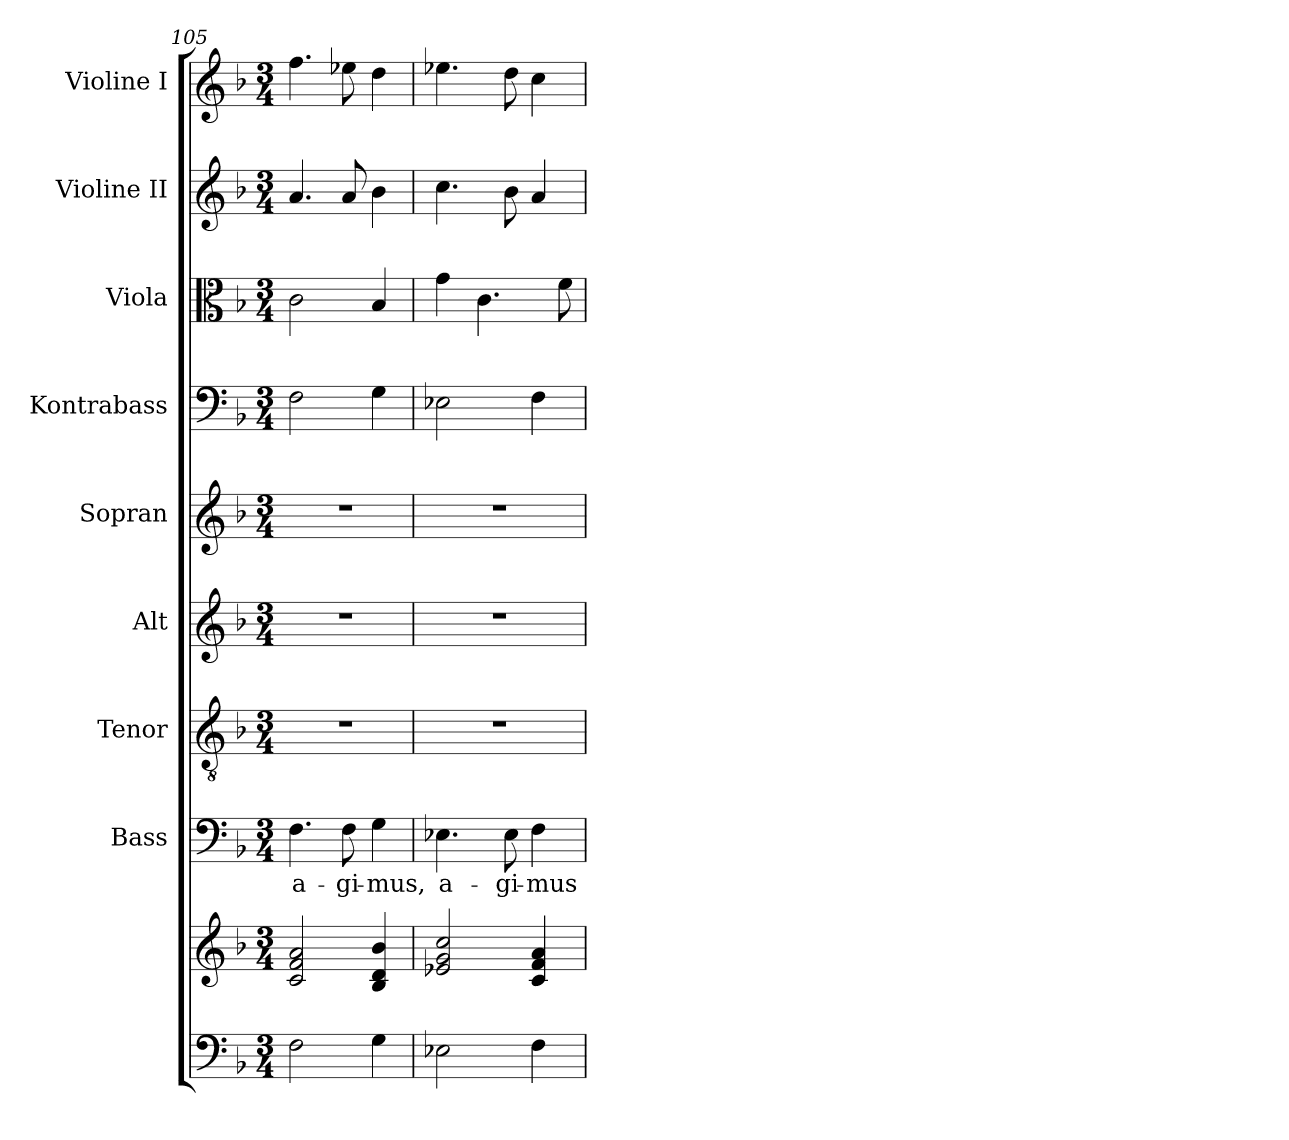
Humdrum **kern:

**kern	**kern	**kern	**text	**kern	**kern	**kern	**kern	**kern	**kern	**kern
*part9	*part9	*part8	*part8	*part7	*part6	*part5	*part4	*part3	*part2	*part1
*staff10	*staff9	*staff8	*staff8	*staff7	*staff6	*staff5	*staff4	*staff3	*staff2	*staff1
*	*	*I"Bass	*	*I"Tenor	*I"Alt	*I"Sopran	*I"Kontrabass	*I"Viola	*I"Violine II	*I"Violine I
*	*	*I'B.	*	*I'T.	*I'A.	*I'S.	*I'Kb.	*I'Vla.	*I'Vl. II	*I'Vl. I
*clefF4	*clefG2	*clefF4	*	*clefGv2	*clefG2	*clefG2	*clefF4	*clefC3	*clefG2	*clefG2
*	*	*	*	*	*	*	*ITrd7c12	*	*	*
*k[b-]	*k[b-]	*k[b-]	*	*k[b-]	*k[b-]	*k[b-]	*k[b-]	*k[b-]	*k[b-]	*k[b-]
*F:	*F:	*F:	*	*F:	*F:	*F:	*F:	*F:	*F:	*F:
*M3/4	*M3/4	*M3/4	*	*M3/4	*M3/4	*M3/4	*M3/4	*M3/4	*M3/4	*M3/4
=105	=105	=105	=105	=105	=105	=105	=105	=105	=105	=105
!	!	!	!LO:LY:b	!	!	!	!	!	!	!
2F\	2c/ 2f/ 2a/	4.F\	a-	2.r	2.r	2.r	2FF\	2c\	4.a/	4.ff\
!	!	!	!LO:LY:b	!	!	!	!	!	!	!
.	.	8F\	-gi-	.	.	.	.	.	8a/	8ee-X\
!	!	!	!LO:LY:b	!	!	!	!	!	!	!
4G\	4B-/ 4d/ 4b-/	4G\	-mus,	.	.	.	4GG\	4B-/	4b-\	4dd\
=106	=106	=106	=106	=106	=106	=106	=106	=106	=106	=106
!	!	!	!LO:LY:b	!	!	!	!	!	!	!
2E-X\	2e-X/ 2g/ 2cc/	4.E-X\	a-	2.r	2.r	2.r	2EE-X\	4g\	4.cc\	4.ee-X\
.	.	.	.	.	.	.	.	4.c\	.	.
!	!	!	!LO:LY:b	!	!	!	!	!	!	!
.	.	8E-\	-gi-	.	.	.	.	.	8b-\	8dd\
!	!	!	!LO:LY:b	!	!	!	!	!	!	!
4F\	4c/ 4f/ 4a/	4F\	-mus	.	.	.	4FF\	.	4a/	4cc\
.	.	.	.	.	.	.	.	8f\	.	.
=	=	=	=	=	=	=	=	=	=	=
*-	*-	*-	*-	*-	*-	*-	*-	*-	*-	*-
